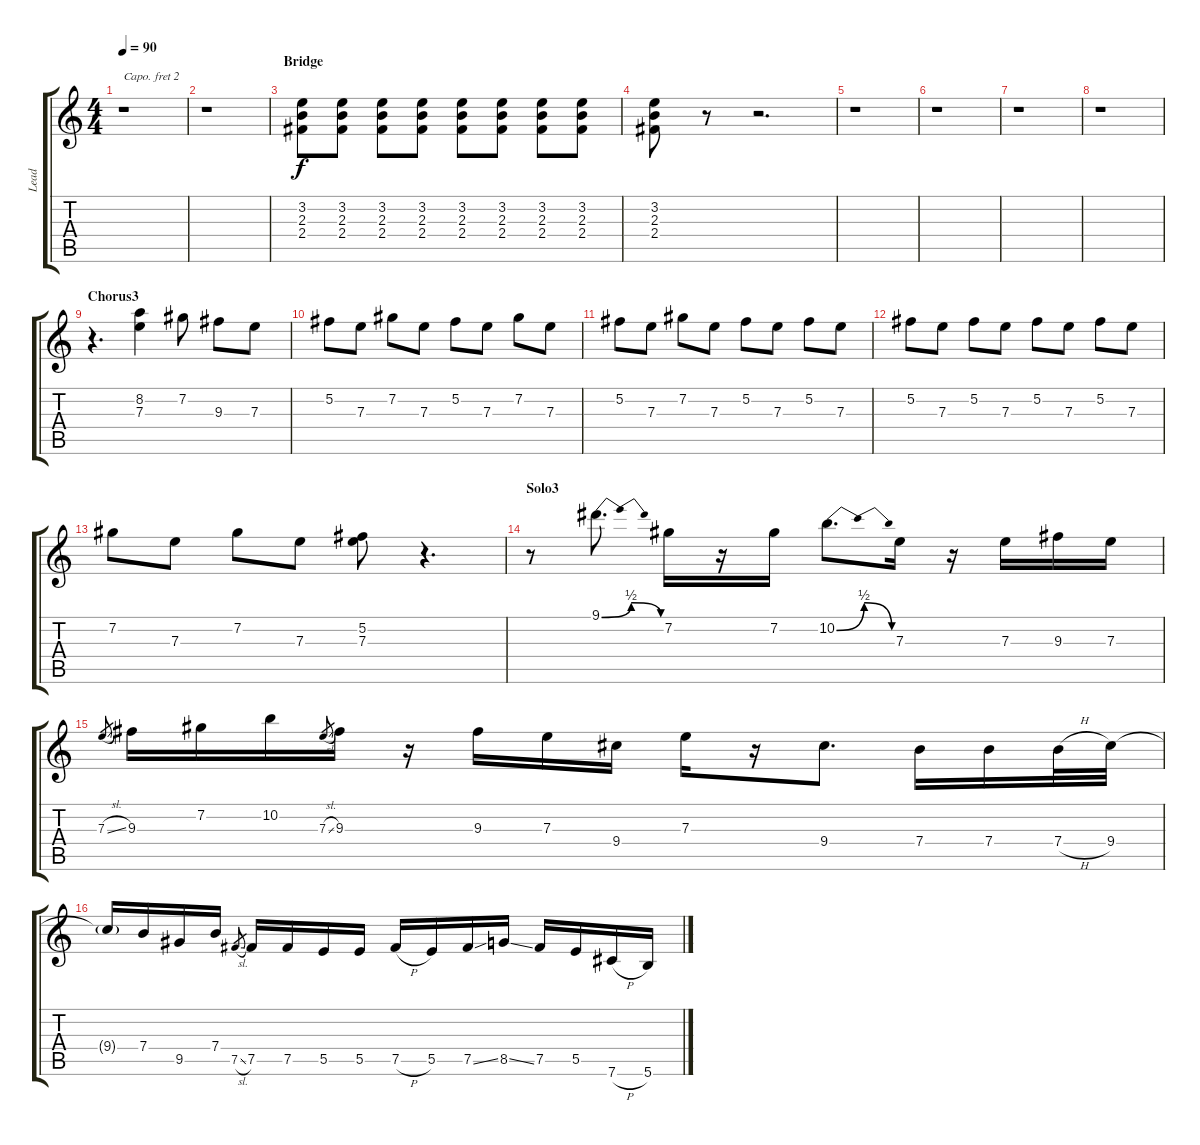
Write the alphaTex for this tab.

\track ("Lead" "Lead") {instrument distortionguitar}
\staff {score tabs}
\capo 2
\tuning (E4 B3 G3 D3 A2 E2) {hide}
\ts (4 4)
\tempo 90
\clef g2
\ks c
r.1{dy f} |
r.1 |
\section ("" "Bridge")
(3.2 2.3 2.4).8 (3.2 2.3 2.4).8 (3.2 2.3 2.4).8 (3.2 2.3 2.4).8 (3.2 2.3 2.4).8 (3.2 2.3 2.4).8 (3.2 2.3 2.4).8 (3.2 2.3 2.4).8 |
(3.2 2.3 2.4).8 r.8 r.2{d} |
r.1 |
r.1 |
r.1 |
r.1 |
\section ("" "Chorus3")
r.4{d} (8.2 7.3).4 7.2.8 9.3.8 7.3.8 |
5.2.8 7.3.8 7.2.8 7.3.8 5.2.8 7.3.8 7.2.8 7.3.8 |
5.2.8 7.3.8 7.2.8 7.3.8 5.2.8 7.3.8 5.2.8 7.3.8 |
5.2.8 7.3.8 5.2.8 7.3.8 5.2.8 7.3.8 5.2.8 7.3.8 |
7.2.8 7.3.8 7.2.8 7.3.8 (5.2 7.3).8 r.4{d} |
\section ("" "Solo3")
r.8 9.1{be (bendrelease 0 0 30 2 30 2 60 0)}.8{d} 7.2.16 r.16 7.2.16 10.2{be (bendrelease 0 0 30 2 30 2 60 0)}.8{d} 7.3.16 r.16 7.3.16 9.3.16 7.3.16 |
7.3{sl}.8{gr} 9.3.16 7.2.16 10.2.16 7.3{sl}.8{gr} 9.3.16 r.16 9.3.16 7.3.16 9.4.16 7.3.16 r.16 9.4.8{d} 7.4.16 7.4.16 7.4{h}.32 9.4.32 |
9.4{g t}.16 7.4.16 9.5.16 7.4.16 7.5{sl}.8{gr} 7.5.16 7.5.16 5.5.16 5.5.16 7.5{h}.16 5.5.16 7.5{ss}.16 8.5{ss}.16 7.5.16 5.5.16 7.6{h}.16 5.6.16
